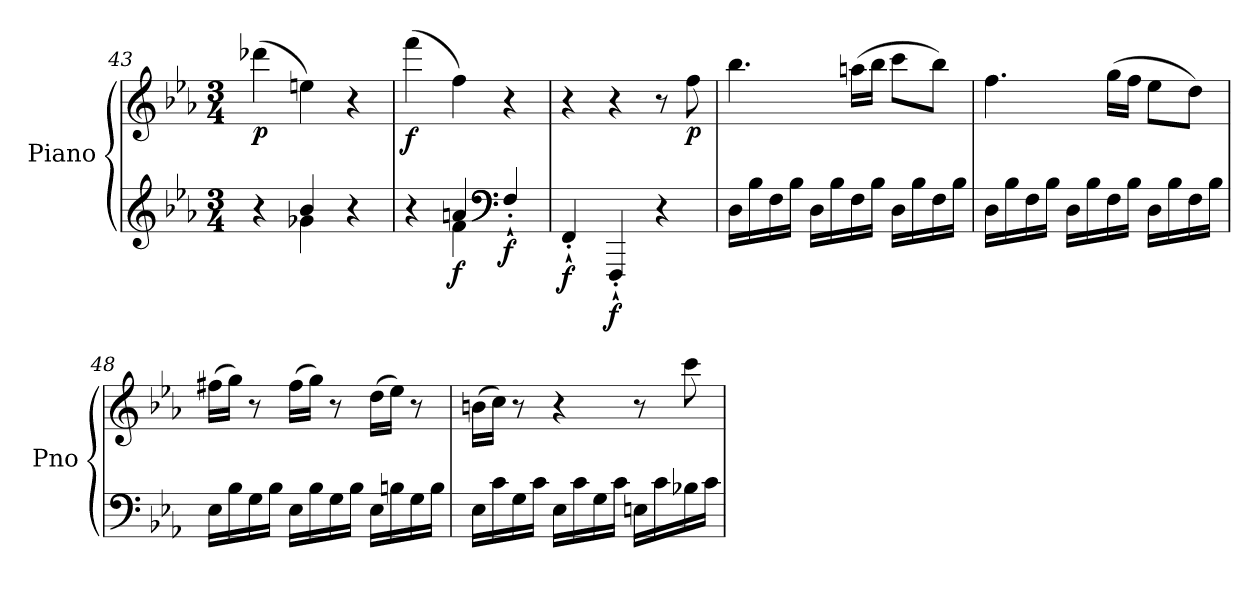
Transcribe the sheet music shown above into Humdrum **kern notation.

**kern	**kern	**dynam
*part1	*part1	*part1
*staff2	*staff1	*staff1/2
*I"Piano	*	*
*I'Pno	*	*
*clefG2	*clefG2	*
*k[b-e-a-]	*k[b-e-a-]	*
*E-:	*E-:	*
*M3/4	*M3/4	*
=43	=43	=43
*^	*	*
!	!	!	!LO:DY:b
4r	4ryy	(>4ddd-X\	p
4b-/	4g-X\	4een\)	.
4r	4ryy	4r	.
=44	=44	=44	=44
!	!	!	!LO:DY:b
4r	4ryy	(>4fff\	f
!	!	!	!LO:DY:b=2
4an/	4f\	4ff\)	f
*clefF4	*	*	*
!	!	!	!LO:DY:b=2
4F'`/	4ryy	4r	f
=45	=45	=45	=45
!	!	!	!LO:DY:b=2
*v	*v	*	*
4FF'`/	4r	f
!	!	!LO:DY:b=2
4FFF'`/	4r	f
4r	8r	.
!	!	!LO:DY:b
.	8ff\	p
=46	=46	=46
16D\LL	4.bb-\	.
16B-\	.	.
16F\	.	.
16B-\JJ	.	.
16D\LL	.	.
16B-\	.	.
16F\	(>16aan\LL	.
16B-\JJ	16bb-\JJ	.
16D\LL	8ccc\L	.
16B-\	.	.
16F\	8bb-\J)	.
16B-\JJ	.	.
=47	=47	=47
16D\LL	4.ff\	.
16B-\	.	.
16F\	.	.
16B-\JJ	.	.
16D\LL	.	.
16B-\	.	.
16F\	(>16gg\LL	.
16B-\JJ	16ff\JJ	.
16D\LL	8ee-\L	.
16B-\	.	.
16F\	8dd\J)	.
16B-\JJ	.	.
!!LO:LB:g=z
=48	=48	=48
16E-\LL	(>16ff#X\LL	.
16B-\	16gg\JJ)	.
16G\	8r	.
16B-\JJ	.	.
16E-\LL	(>16ff#\LL	.
16B-\	16gg\JJ)	.
16G\	8r	.
16B-\JJ	.	.
16E-\LL	(>16dd\LL	.
16Bn\	16ee-\JJ)	.
16G\	8r	.
16B\JJ	.	.
=49	=49	=49
16E-\LL	(>16bn\LL	.
16c\	16cc\JJ)	.
16G\	8r	.
16c\JJ	.	.
16E-\LL	4r	.
16c\	.	.
16G\	.	.
16c\JJ	.	.
16En\LL	8r	.
16c\	.	.
16B-X\	8ccc\	.
16c\JJ	.	.
=	=	=
*-	*-	*-
